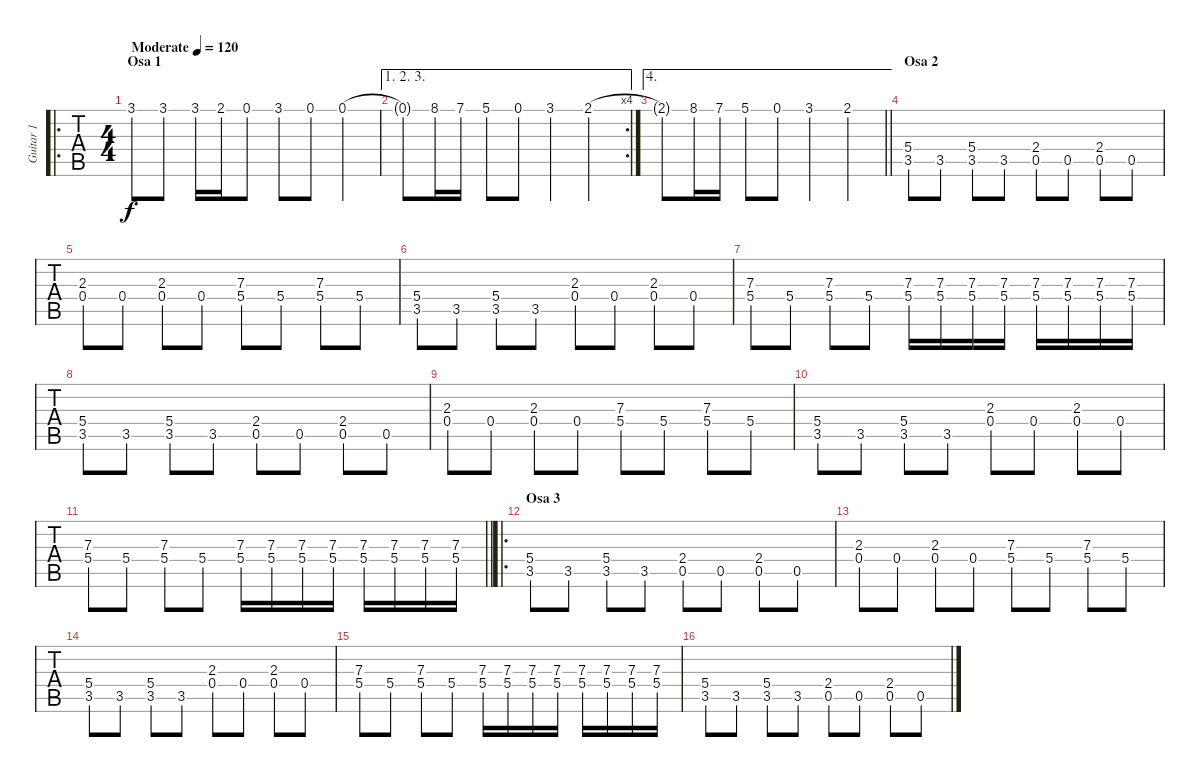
\track ("Guitar 1" "Guitar 1") {instrument overdrivenguitar}
\staff {tabs}
\tuning (E4 B3 G3 D3 A2 E2) {hide}
\ro
\ts (4 4)
\section ("" "Osa 1")
\tempo (120 "Moderate")
\clef g2
\ks g
3.1.8{dy f instrument overdrivenguitar} 3.1.8 3.1.16 2.1.16 0.1.8 3.1.8 0.1.8 0.1.4 |
\ae (1 2 3)
\rc 4
0.1{t}.8 8.1.16 7.1.16 5.1.8 0.1.8 3.1.4 2.1.4 |
\ae 4
\barLineRight lightlight
2.1{t}.8 8.1.16 7.1.16 5.1.8 0.1.8 3.1.4 2.1.4 |
\section ("" "Osa 2")
(5.4 3.5).8 3.5.8 (5.4 3.5).8 3.5.8 (2.4 0.5).8 0.5.8 (2.4 0.5).8 0.5.8 |
(2.3 0.4).8 0.4.8 (2.3 0.4).8 0.4.8 (7.3 5.4).8 5.4.8 (7.3 5.4).8 5.4.8 |
(5.4 3.5).8 3.5.8 (5.4 3.5).8 3.5.8 (2.3 0.4).8 0.4.8 (2.3 0.4).8 0.4.8 |
(7.3 5.4).8 5.4.8 (7.3 5.4).8 5.4.8 (7.3 5.4).16 (7.3 5.4).16 (7.3 5.4).16 (7.3 5.4).16 (7.3 5.4).16 (7.3 5.4).16 (7.3 5.4).16 (7.3 5.4).16 |
(5.4 3.5).8 3.5.8 (5.4 3.5).8 3.5.8 (2.4 0.5).8 0.5.8 (2.4 0.5).8 0.5.8 |
(2.3 0.4).8 0.4.8 (2.3 0.4).8 0.4.8 (7.3 5.4).8 5.4.8 (7.3 5.4).8 5.4.8 |
(5.4 3.5).8 3.5.8 (5.4 3.5).8 3.5.8 (2.3 0.4).8 0.4.8 (2.3 0.4).8 0.4.8 |
\barLineRight lightlight
(7.3 5.4).8 5.4.8 (7.3 5.4).8 5.4.8 (7.3 5.4).16 (7.3 5.4).16 (7.3 5.4).16 (7.3 5.4).16 (7.3 5.4).16 (7.3 5.4).16 (7.3 5.4).16 (7.3 5.4).16 |
\ro
\section ("" "Osa 3")
(5.4 3.5).8 3.5.8 (5.4 3.5).8 3.5.8 (2.4 0.5).8 0.5.8 (2.4 0.5).8 0.5.8 |
(2.3 0.4).8 0.4.8 (2.3 0.4).8 0.4.8 (7.3 5.4).8 5.4.8 (7.3 5.4).8 5.4.8 |
(5.4 3.5).8 3.5.8 (5.4 3.5).8 3.5.8 (2.3 0.4).8 0.4.8 (2.3 0.4).8 0.4.8 |
(7.3 5.4).8 5.4.8 (7.3 5.4).8 5.4.8 (7.3 5.4).16 (7.3 5.4).16 (7.3 5.4).16 (7.3 5.4).16 (7.3 5.4).16 (7.3 5.4).16 (7.3 5.4).16 (7.3 5.4).16 |
(5.4 3.5).8 3.5.8 (5.4 3.5).8 3.5.8 (2.4 0.5).8 0.5.8 (2.4 0.5).8 0.5.8
